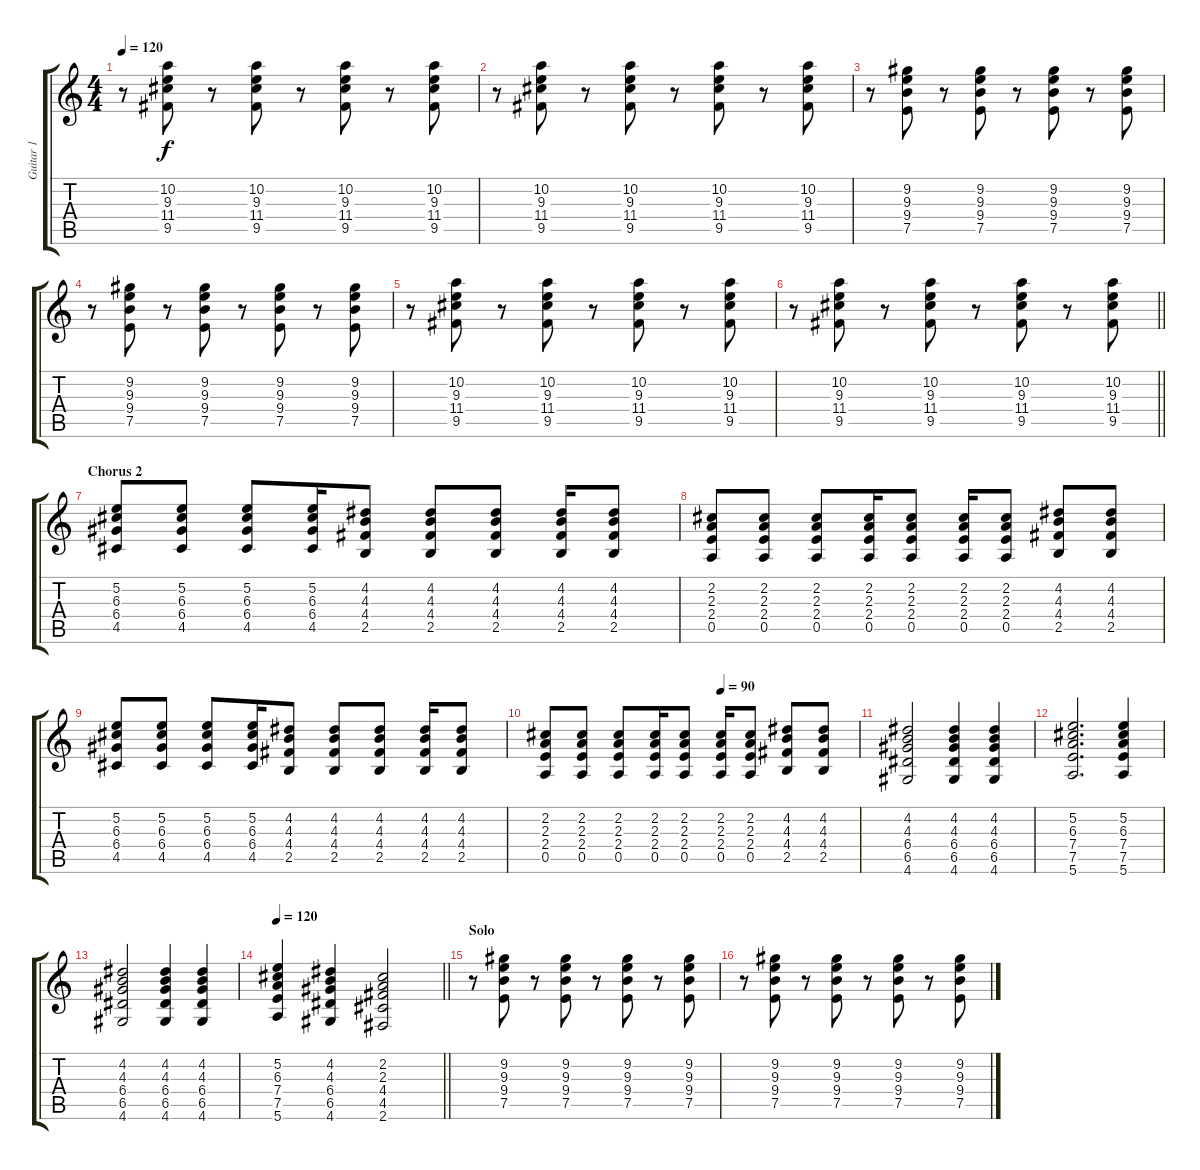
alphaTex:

\track ("Guitar 1" "Guitar 1") {instrument overdrivenguitar}
\staff {score tabs}
\tuning (E4 B3 G3 D3 A2 E2) {hide}
\ts (4 4)
\tempo 120
\clef g2
\ks c
r.8{dy f} (10.2 9.3 11.4 9.5).8 r.8 (10.2 9.3 11.4 9.5).8 r.8 (10.2 9.3 11.4 9.5).8 r.8 (10.2 9.3 11.4 9.5).8 |
r.8 (10.2 9.3 11.4 9.5).8 r.8 (10.2 9.3 11.4 9.5).8 r.8 (10.2 9.3 11.4 9.5).8 r.8 (10.2 9.3 11.4 9.5).8 |
r.8 (9.2 9.3 9.4 7.5).8 r.8 (9.2 9.3 9.4 7.5).8 r.8 (9.2 9.3 9.4 7.5).8 r.8 (9.2 9.3 9.4 7.5).8 |
r.8 (9.2 9.3 9.4 7.5).8 r.8 (9.2 9.3 9.4 7.5).8 r.8 (9.2 9.3 9.4 7.5).8 r.8 (9.2 9.3 9.4 7.5).8 |
r.8 (10.2 9.3 11.4 9.5).8 r.8 (10.2 9.3 11.4 9.5).8 r.8 (10.2 9.3 11.4 9.5).8 r.8 (10.2 9.3 11.4 9.5).8 |
\barLineRight lightlight
r.8 (10.2 9.3 11.4 9.5).8 r.8 (10.2 9.3 11.4 9.5).8 r.8 (10.2 9.3 11.4 9.5).8 r.8 (10.2 9.3 11.4 9.5).8 |
\section ("" "Chorus 2")
(5.2 6.3 6.4 4.5).8 (5.2 6.3 6.4 4.5).8 (5.2 6.3 6.4 4.5).8 (5.2 6.3 6.4 4.5).16 (4.2 4.3 4.4 2.5).8 (4.2 4.3 4.4 2.5).8 (4.2 4.3 4.4 2.5).8 (4.2 4.3 4.4 2.5).16 (4.2 4.3 4.4 2.5).8 |
(2.2 2.3 2.4 0.5).8 (2.2 2.3 2.4 0.5).8 (2.2 2.3 2.4 0.5).8 (2.2 2.3 2.4 0.5).16 (2.2 2.3 2.4 0.5).8 (2.2 2.3 2.4 0.5).16 (2.2 2.3 2.4 0.5).8 (4.2 4.3 4.4 2.5).8 (4.2 4.3 4.4 2.5).8 |
(5.2 6.3 6.4 4.5).8 (5.2 6.3 6.4 4.5).8 (5.2 6.3 6.4 4.5).8 (5.2 6.3 6.4 4.5).16 (4.2 4.3 4.4 2.5).8 (4.2 4.3 4.4 2.5).8 (4.2 4.3 4.4 2.5).8 (4.2 4.3 4.4 2.5).16 (4.2 4.3 4.4 2.5).8 |
\tempo (90 0.5625)
(2.2 2.3 2.4 0.5).8 (2.2 2.3 2.4 0.5).8 (2.2 2.3 2.4 0.5).8 (2.2 2.3 2.4 0.5).16 (2.2 2.3 2.4 0.5).8 (2.2 2.3 2.4 0.5).16 (2.2 2.3 2.4 0.5).8 (4.2 4.3 4.4 2.5).8 (4.2 4.3 4.4 2.5).8 |
(4.2 4.3 6.4 6.5 4.6).2 (4.2 4.3 6.4 6.5 4.6).4 (4.2 4.3 6.4 6.5 4.6).4 |
(5.2 6.3 7.4 7.5 5.6).2{d} (5.2 6.3 7.4 7.5 5.6).4 |
(4.2 4.3 6.4 6.5 4.6).2 (4.2 4.3 6.4 6.5 4.6).4 (4.2 4.3 6.4 6.5 4.6).4 |
\tempo 120
\barLineRight lightlight
(5.2 6.3 7.4 7.5 5.6).4 (4.2 4.3 6.4 6.5 4.6).4 (2.2 2.3 4.4 4.5 2.6).2 |
\section ("" "Solo")
r.8 (9.2 9.3 9.4 7.5).8 r.8 (9.2 9.3 9.4 7.5).8 r.8 (9.2 9.3 9.4 7.5).8 r.8 (9.2 9.3 9.4 7.5).8 |
r.8 (9.2 9.3 9.4 7.5).8 r.8 (9.2 9.3 9.4 7.5).8 r.8 (9.2 9.3 9.4 7.5).8 r.8 (9.2 9.3 9.4 7.5).8
